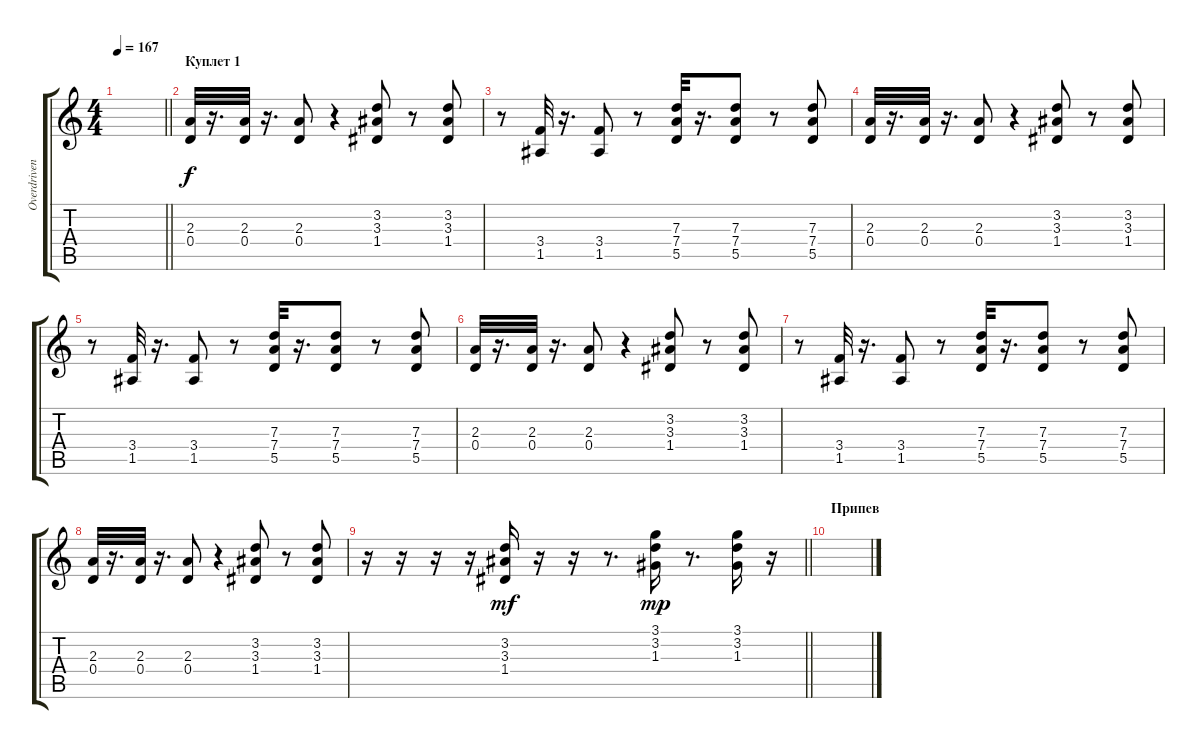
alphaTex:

\track ("Overdriven (Rythmn)" "Overdriven") {instrument overdrivenguitar}
\staff {score tabs}
\tuning (E4 B3 G3 D3 A2 E2) {hide}
\ts (4 4)
\tempo 167
\clef g2
\barLineRight lightlight
\ks c
|
\section ("" "Куплет 1")
(2.3 0.4).32 r.16{d} (2.3 0.4).32 r.16{d} (2.3 0.4).8 r.4 (3.2 3.3 1.4).8 r.8 (3.2 3.3 1.4).8 |
r.8 (3.4 1.5).32 r.16{d} (3.4 1.5).8 r.8 (7.3 7.4 5.5).32 r.16{d} (7.3 7.4 5.5).8 r.8 (7.3 7.4 5.5).8 |
(2.3 0.4).32 r.16{d} (2.3 0.4).32 r.16{d} (2.3 0.4).8 r.4 (3.2 3.3 1.4).8 r.8 (3.2 3.3 1.4).8 |
r.8 (3.4 1.5).32 r.16{d} (3.4 1.5).8 r.8 (7.3 7.4 5.5).32 r.16{d} (7.3 7.4 5.5).8 r.8 (7.3 7.4 5.5).8 |
(2.3 0.4).32 r.16{d} (2.3 0.4).32 r.16{d} (2.3 0.4).8 r.4 (3.2 3.3 1.4).8 r.8 (3.2 3.3 1.4).8 |
r.8 (3.4 1.5).32 r.16{d} (3.4 1.5).8 r.8 (7.3 7.4 5.5).32 r.16{d} (7.3 7.4 5.5).8 r.8 (7.3 7.4 5.5).8 |
(2.3 0.4).32 r.16{d} (2.3 0.4).32 r.16{d} (2.3 0.4).8 r.4 (3.2 3.3 1.4).8 r.8 (3.2 3.3 1.4).8 |
\barLineRight lightlight
r.16 r.16 r.16 r.16 (3.2 3.3 1.4).16{dy mf} r.16 r.16 r.8{d} (3.1 3.2 1.3).16{dy mp} r.8{d} (3.1 3.2 1.3).16 r.16 |
\section ("" "Припев")
